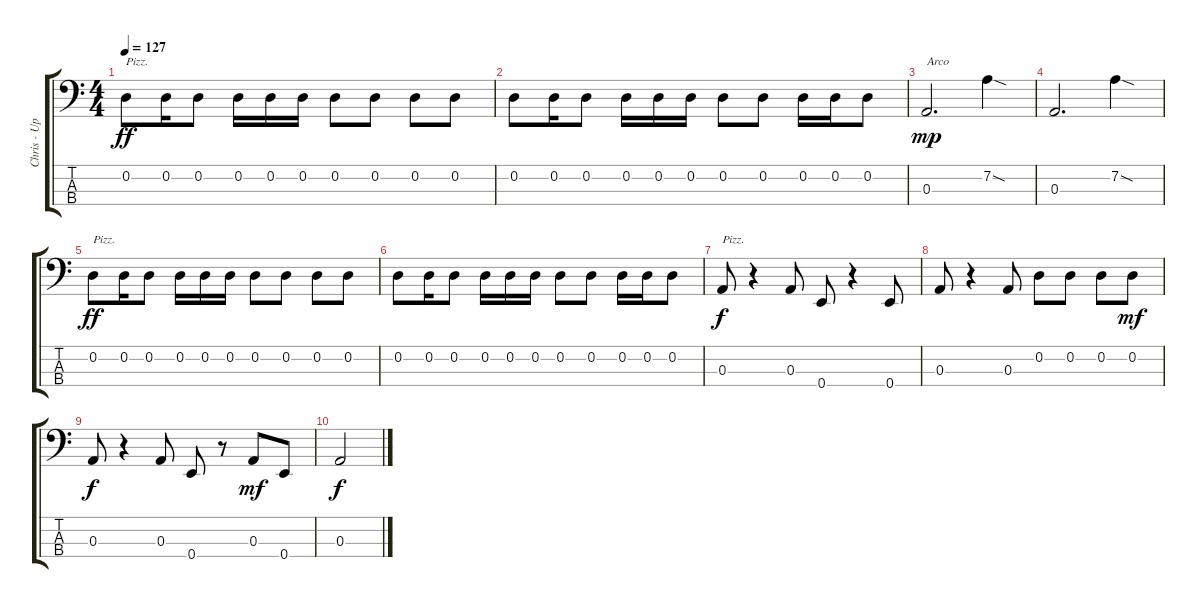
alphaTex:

\track ("Chris - Upright" "Chris - Up") {instrument acousticbass}
\staff {score tabs}
\tuning (G2 D2 A1 E1) {hide}
\ts (4 4)
\tempo 127
\clef f4
\ks c
0.2.8{txt "Pizz." dy ff instrument acousticbass} 0.2.16 0.2.8 0.2.16 0.2.16 0.2.16 0.2.8 0.2.8 0.2.8 0.2.8 |
0.2.8 0.2.16 0.2.8 0.2.16 0.2.16 0.2.16 0.2.8 0.2.8 0.2.16 0.2.16 0.2.8 |
0.3.2{d txt "Arco" dy mp instrument contrabass} 7.2{sod}.4 |
0.3.2{d} 7.2{sod}.4 |
0.2.8{txt "Pizz." dy ff instrument acousticbass} 0.2.16 0.2.8 0.2.16 0.2.16 0.2.16 0.2.8 0.2.8 0.2.8 0.2.8 |
0.2.8 0.2.16 0.2.8 0.2.16 0.2.16 0.2.16 0.2.8 0.2.8 0.2.16 0.2.16 0.2.8 |
0.3.8{txt "Pizz." dy f instrument acousticbass} r.4 0.3.8 0.4.8 r.4 0.4.8 |
0.3.8 r.4 0.3.8 0.2.8 0.2.8 0.2.8 0.2.8{dy mf} |
0.3.8{dy f} r.4 0.3.8 0.4.8 r.8 0.3.8{dy mf} 0.4.8 |
0.3.2{dy f}
